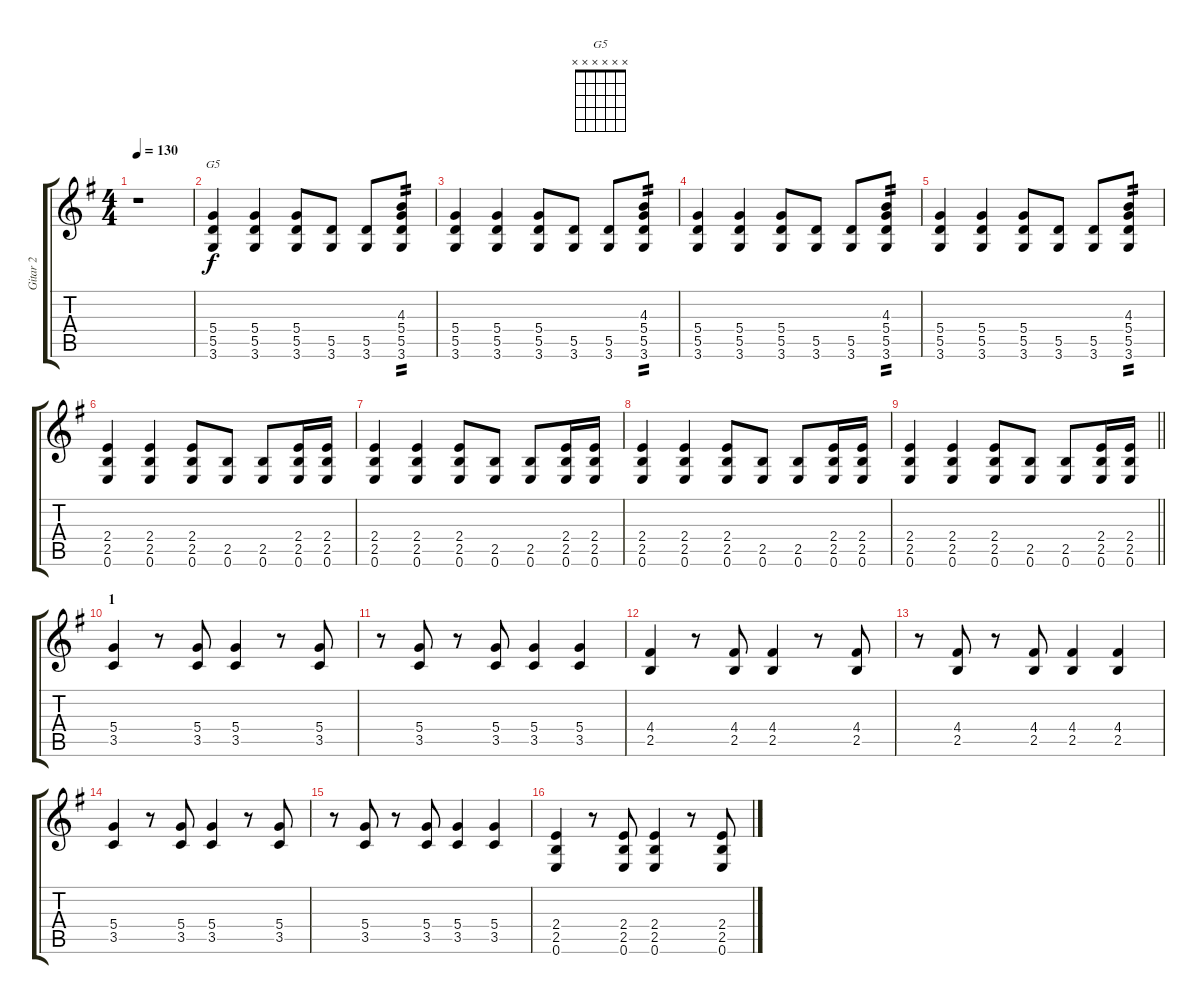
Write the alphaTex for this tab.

\track ("Gitar 2" "Gitar 2") {instrument electricguitarmuted}
\staff {score tabs}
\tuning (E4 B3 G3 D3 A2 E2) {hide}
\chord ("G5" x x x x x x)
\ts (4 4)
\tempo 130
\clef g2
\ks g
r.1{dy f instrument electricguitarmuted} |
(5.4 5.5 3.6).4{ch "G5"} (5.4 5.5 3.6).4 (5.4 5.5 3.6).8 (5.5 3.6).8 (5.5 3.6).8 (4.3 5.4 5.5 3.6).8{tp 2} |
(5.4 5.5 3.6).4 (5.4 5.5 3.6).4 (5.4 5.5 3.6).8 (5.5 3.6).8 (5.5 3.6).8 (4.3 5.4 5.5 3.6).8{tp 2} |
(5.4 5.5 3.6).4 (5.4 5.5 3.6).4 (5.4 5.5 3.6).8 (5.5 3.6).8 (5.5 3.6).8 (4.3 5.4 5.5 3.6).8{tp 2} |
(5.4 5.5 3.6).4 (5.4 5.5 3.6).4 (5.4 5.5 3.6).8 (5.5 3.6).8 (5.5 3.6).8 (4.3 5.4 5.5 3.6).8{tp 2} |
(2.4 2.5 0.6).4 (2.4 2.5 0.6).4 (2.4 2.5 0.6).8 (2.5 0.6).8 (2.5 0.6).8 (2.4 2.5 0.6).16 (2.4 2.5 0.6).16 |
(2.4 2.5 0.6).4 (2.4 2.5 0.6).4 (2.4 2.5 0.6).8 (2.5 0.6).8 (2.5 0.6).8 (2.4 2.5 0.6).16 (2.4 2.5 0.6).16 |
(2.4 2.5 0.6).4 (2.4 2.5 0.6).4 (2.4 2.5 0.6).8 (2.5 0.6).8 (2.5 0.6).8 (2.4 2.5 0.6).16 (2.4 2.5 0.6).16 |
\barLineRight lightlight
(2.4 2.5 0.6).4 (2.4 2.5 0.6).4 (2.4 2.5 0.6).8 (2.5 0.6).8 (2.5 0.6).8 (2.4 2.5 0.6).16 (2.4 2.5 0.6).16 |
\section ("" "1")
(5.4 3.5).4 r.8 (5.4 3.5).8 (5.4 3.5).4 r.8 (5.4 3.5).8 |
r.8 (5.4 3.5).8 r.8 (5.4 3.5).8 (5.4 3.5).4 (5.4 3.5).4 |
(4.4 2.5).4 r.8 (4.4 2.5).8 (4.4 2.5).4 r.8 (4.4 2.5).8 |
r.8 (4.4 2.5).8 r.8 (4.4 2.5).8 (4.4 2.5).4 (4.4 2.5).4 |
(5.4 3.5).4 r.8 (5.4 3.5).8 (5.4 3.5).4 r.8 (5.4 3.5).8 |
r.8 (5.4 3.5).8 r.8 (5.4 3.5).8 (5.4 3.5).4 (5.4 3.5).4 |
(2.4 2.5 0.6).4 r.8 (2.4 2.5 0.6).8 (2.4 2.5 0.6).4 r.8 (2.4 2.5 0.6).8
